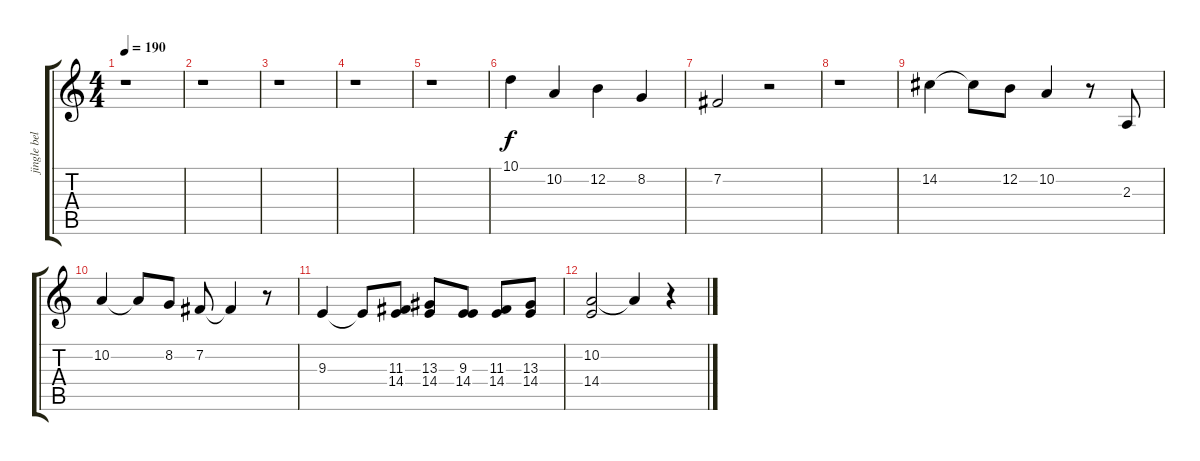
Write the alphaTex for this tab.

\track ("jingle bell" "jingle bel") {instrument vibraphone}
\staff {score tabs}
\tuning (E4 B3 G3 D3 A2 E2) {hide}
\ts (4 4)
\tempo 190
\clef g2
\ks c
r.1{dy f} |
r.1 |
r.1 |
r.1 |
r.1 |
10.1.4 10.2.4 12.2.4 8.2.4 |
7.2.2 r.2 |
r.1 |
14.2.4 14.2{t}.8 12.2.8 10.2.4 r.8 2.3.8 |
10.2.4 10.2{t}.8 8.2.8 7.2.8 7.2{t}.4 r.8 |
9.3.4 9.3{t}.8 (11.3 14.4).8 (13.3 14.4).8 (9.3 14.4).8 (11.3 14.4).8 (13.3 14.4).8 |
(10.2 14.4).2 10.2{t}.4 r.4
